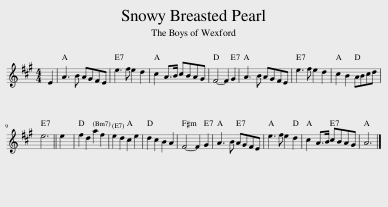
X:1
L:1/8
M:4/4
I:linebreak $
K:A
V:1 treble
V:1
 E2 | A3 B AGFE | e3 f e2 d2 | c2 A>B cBAG | F4- F2 G2 | %5
 A3 B AGFE | e3 f e2 d2 | c2 B2 ABcd |$ e6 || e2 | %10
 f2 d2 a2 f2 | e2 d2 c2 e2 | d2 c2 B2 A2 | F4- F2 G2 | A3 B AGFE | %15
 e3 f e2 d2 | c2 A>B cBAG | A6 |] %18
